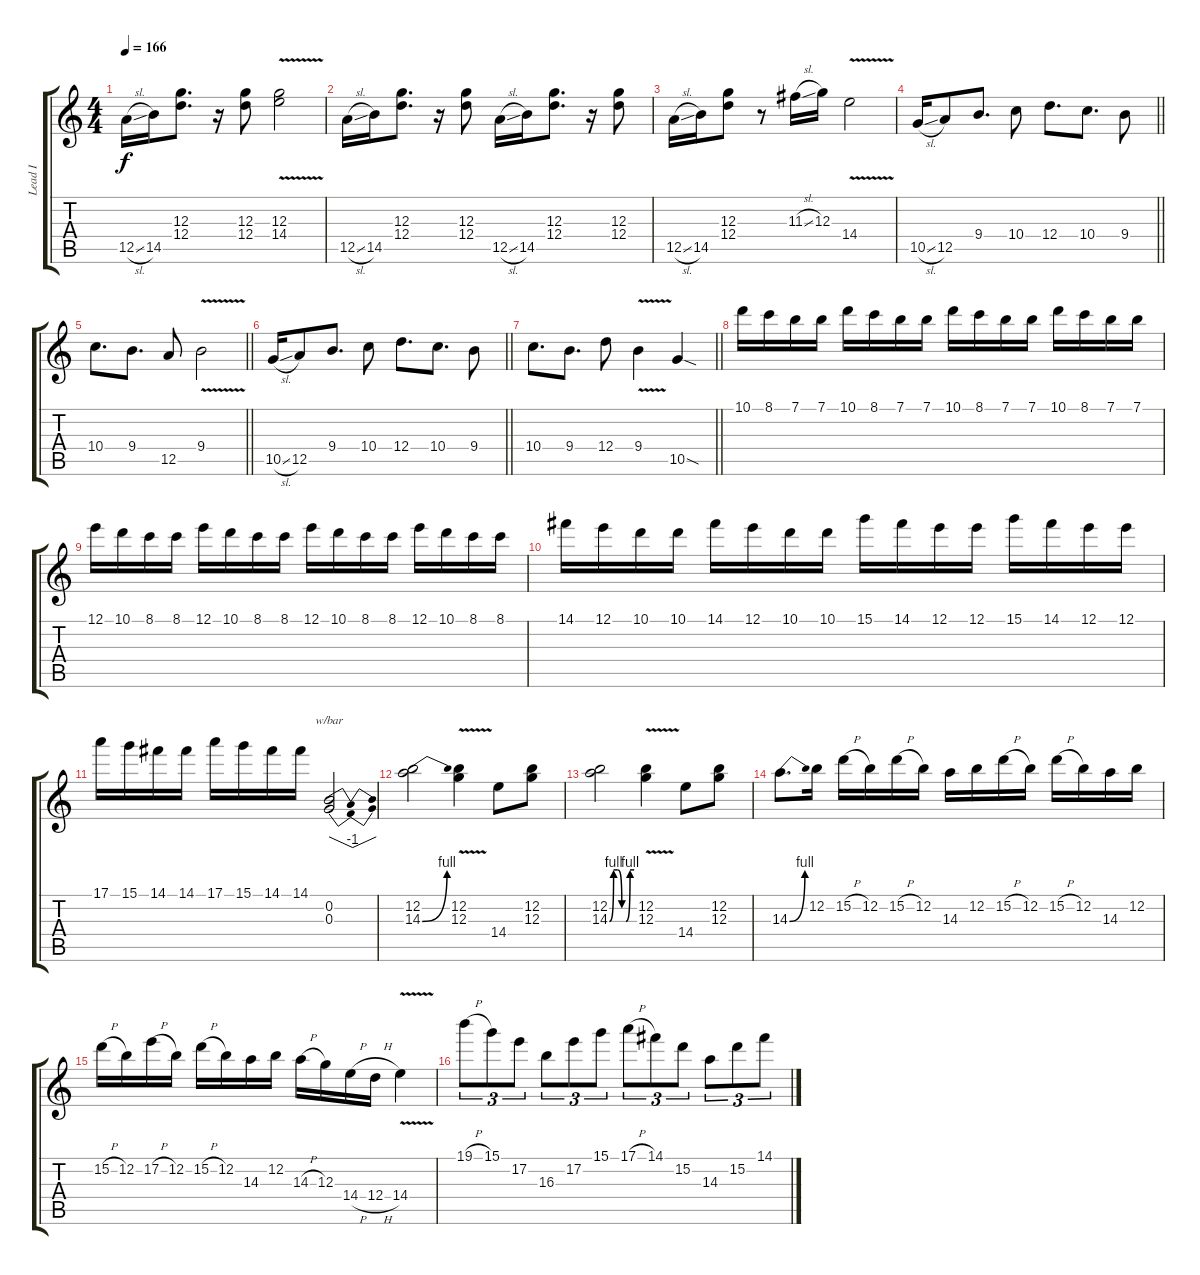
\track ("Lead I" "Lead I") {instrument overdrivenguitar}
\staff {score tabs}
\tuning (E4 B3 G3 D3 A2 E2) {hide}
\ts (4 4)
\tempo 166
\clef g2
\ks c
12.5{sl}.16{dy f} 14.5.16 (12.3 12.4).8{d} r.16 (12.3 12.4).8 (12.3{v} 14.4{v}).2 |
12.5{sl}.16 14.5.16 (12.3 12.4).8{d} r.16 (12.3 12.4).8 12.5{sl}.16 14.5.16 (12.3 12.4).8{d} r.16 (12.3 12.4).8 |
12.5{sl}.16 14.5.16 (12.3 12.4).8 r.8 11.3{sl}.16 12.3.16 14.4{v}.2 |
\barLineRight lightlight
10.5{sl}.16 12.5.8 9.4.8{d} 10.4.8 12.4.8{d} 10.4.8{d} 9.4.8 |
\barLineRight lightlight
10.4.8{d} 9.4.8{d} 12.5.8 9.4{v}.2 |
\barLineRight lightlight
10.5{sl}.16 12.5.8 9.4.8{d} 10.4.8 12.4.8{d} 10.4.8{d} 9.4.8 |
\barLineRight lightlight
10.4.8{d} 9.4.8{d} 12.4.8 9.4{v}.4 10.5{sod}.4 |
10.1.16 8.1.16 7.1.16 7.1.16 10.1.16 8.1.16 7.1.16 7.1.16 10.1.16 8.1.16 7.1.16 7.1.16 10.1.16 8.1.16 7.1.16 7.1.16 |
12.1.16 10.1.16 8.1.16 8.1.16 12.1.16 10.1.16 8.1.16 8.1.16 12.1.16 10.1.16 8.1.16 8.1.16 12.1.16 10.1.16 8.1.16 8.1.16 |
14.1.16 12.1.16 10.1.16 10.1.16 14.1.16 12.1.16 10.1.16 10.1.16 15.1.16 14.1.16 12.1.16 12.1.16 15.1.16 14.1.16 12.1.16 12.1.16 |
17.1.16 15.1.16 14.1.16 14.1.16 17.1.16 15.1.16 14.1.16 14.1.16 (0.2 0.3).2{tbe (dip default 0 0 30 -4 60 0)} |
(12.2 14.3{be (bend 0 0 60 4)}).2 (12.2{v} 12.3{v}).4 14.4.8 (12.2 12.3).8 |
(12.2 14.3{be (custom 0 0 10 4 20 4 30 0 40 0 50 4 60 4)}).2 (12.2{v} 12.3{v}).4 14.4.8 (12.2 12.3).8 |
14.3{be (bend 0 0 60 4)}.8{d} 12.2.16 15.2{h}.16 12.2.16 15.2{h}.16 12.2.16 14.3.16 12.2.16 15.2{h}.16 12.2.16 15.2{h}.16 12.2.16 14.3.16 12.2.16 |
15.2{h}.16 12.2.16 17.2{h}.16 12.2.16 15.2{h}.16 12.2.16 14.3.16 12.2.16 14.3{h}.16 12.3.16 14.4{h}.16 12.4{h}.16 14.4{v}.4 |
19.1{h}.8{tu (3 2)} 15.1.8{tu (3 2)} 17.2.8{tu (3 2)} 16.3.8{tu (3 2)} 17.2.8{tu (3 2)} 15.1.8{tu (3 2)} 17.1{h}.8{tu (3 2)} 14.1.8{tu (3 2)} 15.2.8{tu (3 2)} 14.3.8{tu (3 2)} 15.2.8{tu (3 2)} 14.1.8{tu (3 2)}
